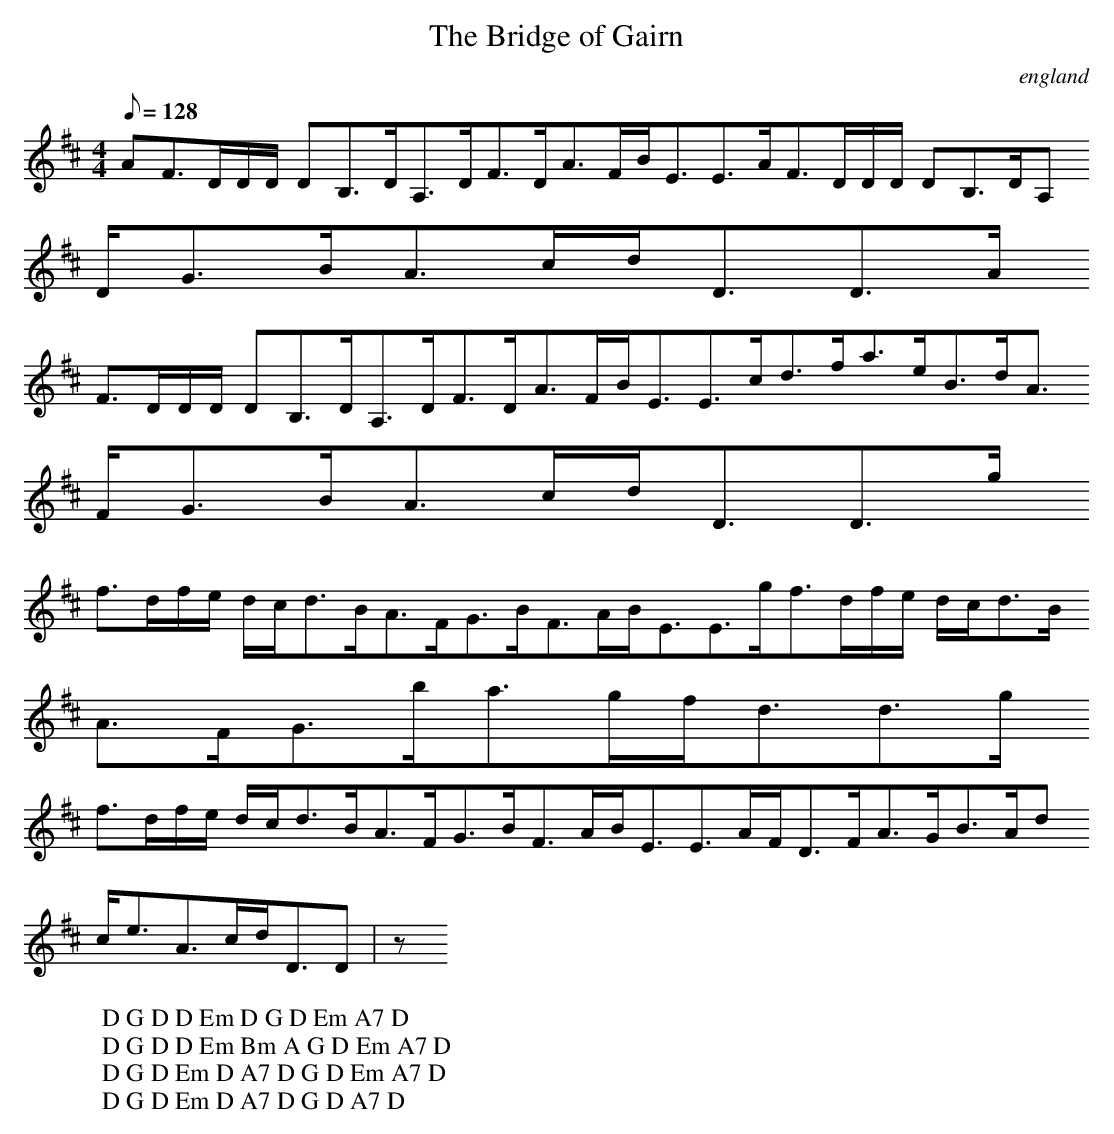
X:1
T:The Bridge of Gairn
O:england
M:4/4
L:1/8
Q:128
K:D
AF3/2D/D/D/ DB,3/2D/A,3/2D/F3/2D/A3/2F/B/E3/2E3/2A/F3/2D/D/D/ DB,3/2D/A,
3/2D/G3/2B/A3/2c/d/D3/2D3/2A/
W: D G D D Em D G D Em A7 D
F3/2D/D/D/ DB,3/2D/A,3/2D/F3/2D/A3/2F/B/E3/2E3/2c/d3/2f/a3/2e/B3/2d/A3/2
F/G3/2B/A3/2c/d/D3/2D3/2g/
W: D G D D Em Bm A G D Em A7 D
f3/2d/f/e/ d/c/d3/2B/A3/2F/G3/2B/F3/2A/B/E3/2E3/2g/f3/2d/f/e/ d/c/d3/2B/
A3/2F/G3/2b/a3/2g/f/d3/2d3/2g/
W: D G D Em D A7 D G D Em A7 D
f3/2d/f/e/ d/c/d3/2B/A3/2F/G3/2B/F3/2A/B/E3/2E3/2A/F/D3/2F/A3/2G/B3/2A/d
3/2c/e3/2A3/2c/d/D3/2D|z
W: D G D Em D A7 D G D A7 D
